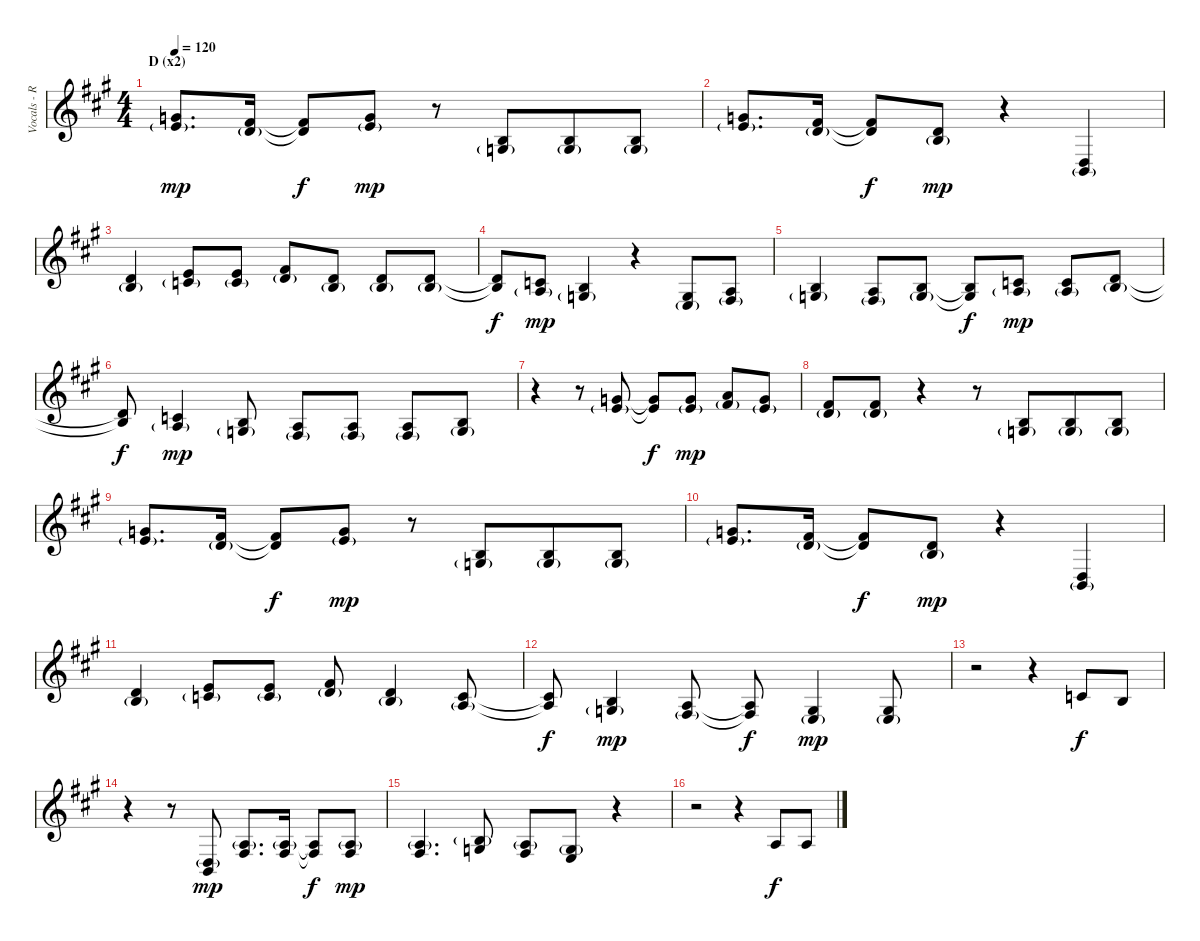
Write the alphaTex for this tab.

\track ("Vocals - Ruki" "Vocals - R") {instrument lead6voice}
\staff {score}
\tuning (D4 A3 F3 C3 G2 D2) {hide}
\ts (4 4)
\section ("" "D (x2)")
\tempo 120
\clef g2
\ks a
(5.1 7.2{g}).8{d dy mp} (4.1 5.2{g}).16 (4.1{t} 5.2{t}).8{dy f} (5.1 7.2{g}).8{dy mp} r.8 (2.2 2.3{g}).8{beam merge} (2.2 2.3{g}).8 (2.2 2.3{g}).8 |
(5.1 7.2{g}).8{d} (4.1 5.2{g}).16 (4.1{t} 5.2{t}).8{dy f} (0.1 2.2{g}).8{dy mp} r.4 (2.4 4.5{g}).4 |
(0.1 2.2{g}).4 (2.1 3.2{g}).8 (2.1 3.2{g}).8 (4.1 5.2{g}).8 (0.1 2.2{g}).8 (0.1 2.2{g}).8 (0.1 2.2{g}).8 |
(0.1{t} 2.2{t}).8{dy f} (3.2 4.3{g}).8{dy mp} (2.2 2.3{g}).4 r.4 (2.3 4.4{g}).8 (0.2 1.3{g}).8 |
(2.2 2.3{g}).4 (0.2 1.3{g}).8 (2.2 2.3{g}).8 (2.2{t} 2.3{t}).8{dy f} (3.2 4.3{g}).8{dy mp} (3.2 4.3{g}).8 (0.1 2.2{g}).8 |
(0.1{t} 2.2{t}).8{dy f} (3.2 4.3{g}).4{dy mp} (2.2 2.3{g}).8 (0.2 1.3{g}).8 (0.2 1.3{g}).8 (0.2 1.3{g}).8 (2.2 2.3{g}).8 |
r.4 r.8 (5.1 7.2{g}).8 (5.1{t} 7.2{t}).8{dy f} (5.1 7.2{g}).8{dy mp} (7.1 9.2{g}).8 (5.1 7.2{g}).8 |
(4.1 5.2{g}).8 (4.1 5.2{g}).8 r.4 r.8 (2.2 2.3{g}).8{beam merge} (2.2 2.3{g}).8 (2.2 2.3{g}).8 |
(5.1 7.2{g}).8{d} (4.1 5.2{g}).16 (4.1{t} 5.2{t}).8{dy f} (5.1 7.2{g}).8{dy mp} r.8 (2.2 2.3{g}).8{beam merge} (2.2 2.3{g}).8 (2.2 2.3{g}).8 |
(5.1 7.2{g}).8{d} (4.1 5.2{g}).16 (4.1{t} 5.2{t}).8{dy f} (0.1 2.2{g}).8{dy mp} r.4 (2.4 4.5{g}).4 |
(0.1 2.2{g}).4 (2.1 3.2{g}).8 (2.1 3.2{g}).8 (4.1 5.2{g}).8 (0.1 2.2{g}).4 (3.2 4.3{g}).8 |
(3.2{t} 4.3{t}).8{dy f} (2.2 2.3{g}).4{dy mp} (0.2 1.3{g}).8 (0.2{t} 1.3{t}).8{dy f} (2.3 4.4{g}).4{dy mp} (2.3 4.4{g}).8 |
r.2 r.4 3.2.8{dy f} 2.2.8 |
r.4 r.8 (2.4{g} 4.5).8{dy mp} (0.2{g} 1.3).8{d} (0.2{g} 1.3).16 (0.2{t} 1.3{t}).8{dy f} (0.2{g} 1.3).8{dy mp} |
(0.2{g} 1.3).4{d} (2.2{g} 2.3).8 (0.2{g} 1.3).8 (2.3{g} 4.4).8 r.4 |
r.2 r.4 0.2.8{dy f} 0.2.8
